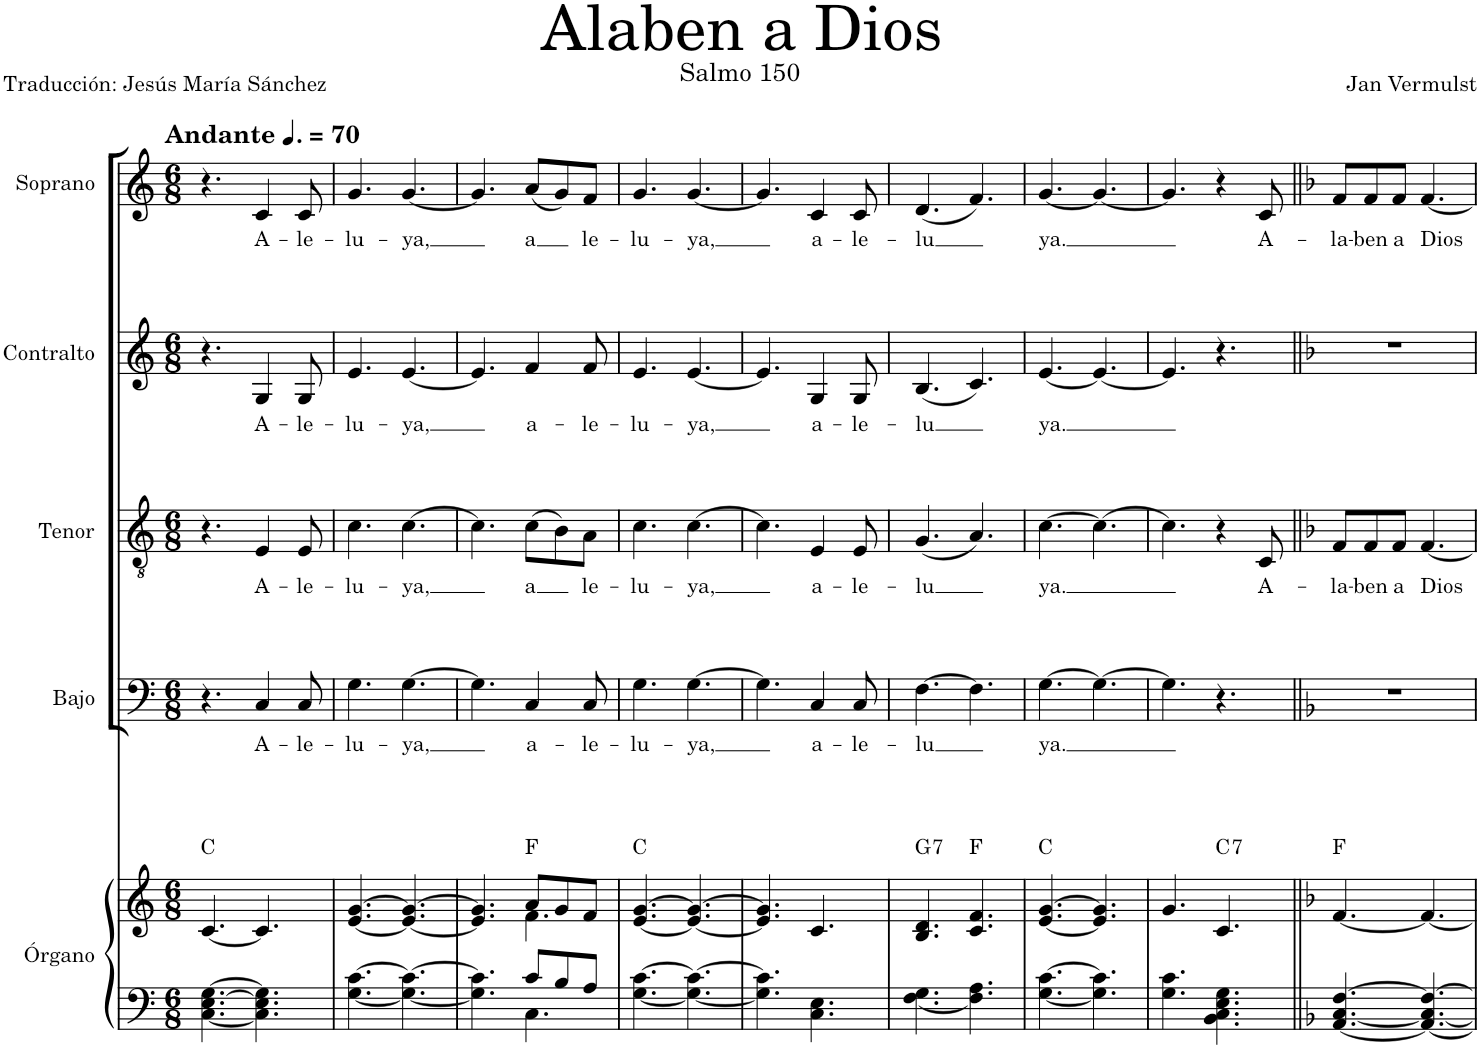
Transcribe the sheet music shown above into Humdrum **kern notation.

**kern	**kern	**harte	**kern	**text	**kern	**text	**kern	**text	**kern	**text
*part5	*part5	*part5	*part4	*part4	*part3	*part3	*part2	*part2	*part1	*part1
*staff6	*staff5	*	*staff4	*staff4	*staff3	*staff3	*staff2	*staff2	*staff1	*staff1
*I"Órgano	*	*	*I"Bajo	*	*I"Tenor	*	*I"Contralto	*	*I"Soprano	*
*	*	*	*I'B.	*	*I'T.	*	*I'C.	*	*I'S.	*
*clefF4	*clefG2	*	*clefF4	*	*clefGv2	*	*clefG2	*	*clefG2	*
*k[]	*k[]	*	*k[]	*	*k[]	*	*k[]	*	*k[]	*
*M6/8	*M6/8	*	*M6/8	*	*M6/8	*	*M6/8	*	*M6/8	*
*MM105	*MM105	*	*MM105	*	*MM105	*	*MM105	*	*MM105	*
=1	=1	=1	=1	=1	=1	=1	=1	=1	=1	=1
!	!	!	!	!	!	!	!	!	!LO:TX:a:B:t=Andante	!
[4.C\ [4.E\ [4.G\	[4.c/	C:maj	4.r	.	4.r	.	4.r	.	4.r	.
!	!	!	!	!LO:LY:b	!	!LO:LY:b	!	!LO:LY:b	!	!LO:LY:b
4.C\] 4.E\] 4.G\]	4.c/]	.	4C/	A-	4E/	A-	4G/	A-	4c/	A-
!	!	!	!	!LO:LY:b	!	!LO:LY:b	!	!LO:LY:b	!	!LO:LY:b
.	.	.	8C/	-le-	8E/	-le-	8G/	-le-	8c/	-le-
=2	=2	=2	=2	=2	=2	=2	=2	=2	=2	=2
!	!	!	!	!LO:LY:b	!	!LO:LY:b	!	!LO:LY:b	!	!LO:LY:b
[4.G\ [4.c\	[4.e/ [4.g/	.	4.G\	-lu-	4.c\	-lu-	4.e/	-lu-	4.g/	-lu-
!	!	!	!	!LO:LY:b	!	!LO:LY:b	!	!LO:LY:b	!	!LO:LY:b
4.G\_ 4.c\_	4.e/_ 4.g/_	.	[4.G\	-ya,	[4.c\	-ya,	[4.e/	-ya,	[4.g/	-ya,
=3	=3	=3	=3	=3	=3	=3	=3	=3	=3	=3
*^	*^	*	*	*	*	*	*	*	*	*
4.G\] 4.c\]	4.ryy	4.e/] 4.g/]	4.ryy	.	4.G\]	.	4.c\]	.	4.e/]	.	4.g/]	.
!	!	!	!	!	!	!LO:LY:b	!	!LO:LY:b	!	!LO:LY:b	!	!LO:LY:b
8c/L	4.C\	8a/L	4.f\	F:maj	4C/	a-	(8c\L	a	4f/	a-	(8a/L	a
8B/	.	8g/	.	.	.	.	8B\)	.	.	.	8g/)	.
!	!	!	!	!	!	!LO:LY:b	!	!LO:LY:b	!	!LO:LY:b	!	!LO:LY:b
8A/J	.	8f/J	.	.	8C/	-le-	8A\J	le-	8f/	-le-	8f/J	le-
*v	*v	*	*	*	*	*	*	*	*	*	*	*
*	*v	*v	*	*	*	*	*	*	*	*	*
=4	=4	=4	=4	=4	=4	=4	=4	=4	=4	=4
!	!	!	!	!LO:LY:b	!	!LO:LY:b	!	!LO:LY:b	!	!LO:LY:b
[4.G\ [4.c\	[4.e/ [4.g/	C:maj	4.G\	-lu-	4.c\	-lu-	4.e/	-lu-	4.g/	-lu-
!	!	!	!	!LO:LY:b	!	!LO:LY:b	!	!LO:LY:b	!	!LO:LY:b
4.G\_ 4.c\_	4.e/_ 4.g/_	.	[4.G\	-ya,	[4.c\	-ya,	[4.e/	-ya,	[4.g/	-ya,
=5	=5	=5	=5	=5	=5	=5	=5	=5	=5	=5
4.G\] 4.c\]	4.e/] 4.g/]	.	4.G\]	.	4.c\]	.	4.e/]	.	4.g/]	.
!	!	!	!	!LO:LY:b	!	!LO:LY:b	!	!LO:LY:b	!	!LO:LY:b
4.C\ 4.E\	4.c/	.	4C/	a-	4E/	a-	4G/	a-	4c/	a-
!	!	!	!	!LO:LY:b	!	!LO:LY:b	!	!LO:LY:b	!	!LO:LY:b
.	.	.	8C/	-le-	8E/	-le-	8G/	-le-	8c/	-le-
=6	=6	=6	=6	=6	=6	=6	=6	=6	=6	=6
!	!	!LO:H:kt=7	!	!LO:LY:b	!	!LO:LY:b	!	!LO:LY:b	!	!LO:LY:b
[4.F\ 4.G\	4.B/ 4.d/	G:7	[4.F\	-lu	(4.G/	-lu	(4.B/	-lu	(4.d/	-lu
4.F\] 4.A\	4.c/ 4.f/	F:maj	4.F\]	.	4.A/)	.	4.c/)	.	4.f/)	.
=7	=7	=7	=7	=7	=7	=7	=7	=7	=7	=7
!	!	!	!	!LO:LY:b	!	!LO:LY:b	!	!LO:LY:b	!	!LO:LY:b
[4.G\ [4.c\	[4.e/ [4.g/	C:maj	[4.G\	ya.	[4.c\	ya.	[4.e/	ya.	[4.g/	ya.
4.G\] 4.c\]	4.e/] 4.g/]	.	4.G\_	.	4.c\_	.	4.e/_	.	4.g/_	.
=8	=8	=8	=8	=8	=8	=8	=8	=8	=8	=8
4.G\ 4.c\	4.g/	.	4.G\]	.	4.c\]	.	4.e/]	.	4.g/]	.
!	!	!LO:H:kt=7	!	!	!	!	!	!	!	!
4.BB\ 4.C\ 4.E\ 4.G\	4.c/	C:7	4.r	.	4r	.	4.r	.	4r	.
!	!	!	!	!	!	!LO:LY:b	!	!	!	!LO:LY:b
.	.	.	.	.	8C/	A-	.	.	8c/	A-
=9||	=9||	=9||	=9||	=9||	=9||	=9||	=9||	=9||	=9||	=9||
*k[b-]	*k[b-]	*	*k[b-]	*	*k[b-]	*	*k[b-]	*	*k[b-]	*
!	!	!	!	!	!	!LO:LY:b	!	!	!	!LO:LY:b
[4.AA/ [4.C/ [4.F/	[4.f/	F:maj	2.r	.	8F/L	-la-	2.r	.	8f/L	-la-
!	!	!	!	!	!	!LO:LY:b	!	!	!	!LO:LY:b
.	.	.	.	.	8F/	-ben	.	.	8f/	-ben
!	!	!	!	!	!	!LO:LY:b	!	!	!	!LO:LY:b
.	.	.	.	.	8F/J	a	.	.	8f/J	a
!	!	!	!	!	!	!LO:LY:b	!	!	!	!LO:LY:b
4.AA/_ 4.C/_ 4.F/_	4.f/_	.	.	.	[4.F/	Dios	.	.	[4.f/	Dios
=	=	=	=	=	=	=	=	=	=	=
*-	*-	*-	*-	*-	*-	*-	*-	*-	*-	*-
